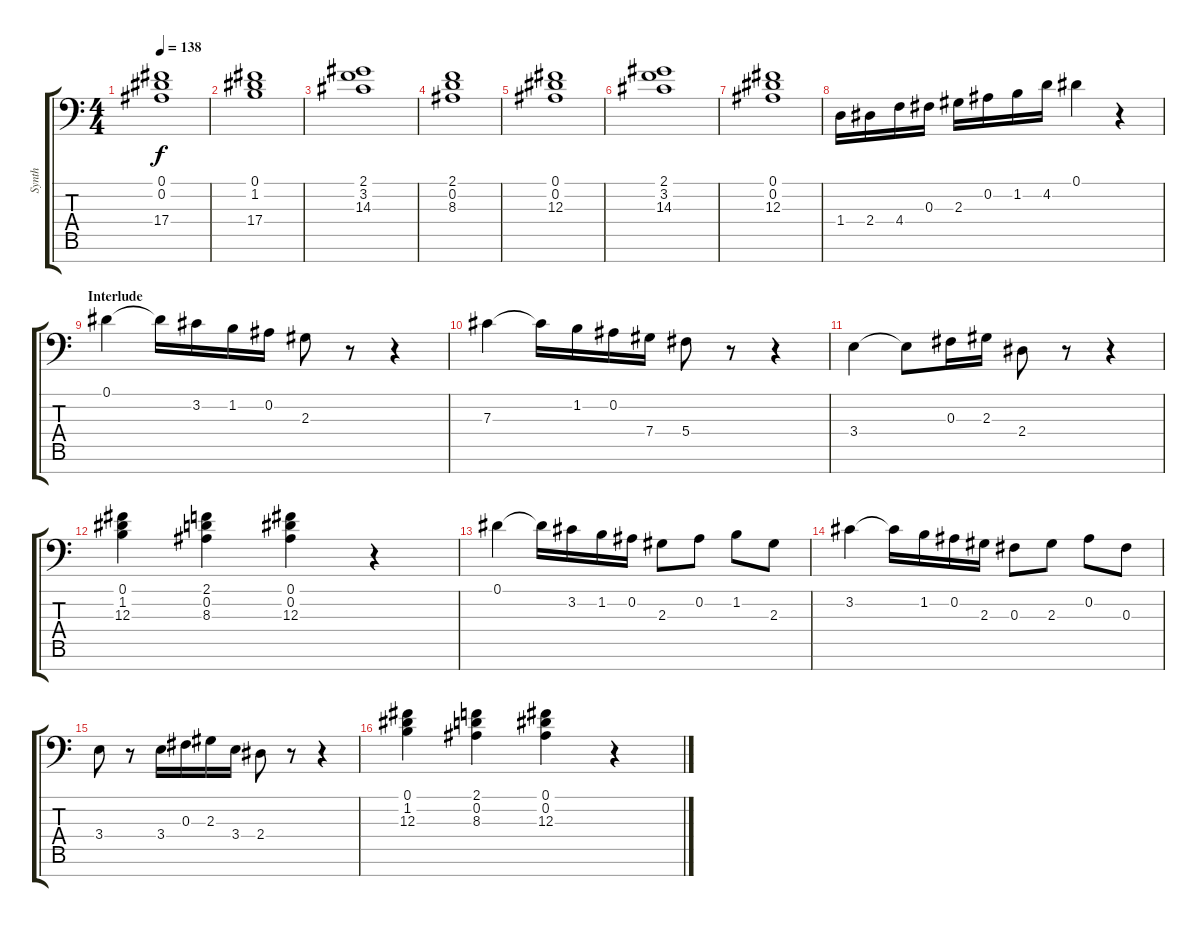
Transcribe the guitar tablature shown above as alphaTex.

\track ("Synth" "Synth") {instrument lead8bassandlead}
\staff {score tabs}
\tuning (Eb4 Bb3 Gb3 Db3 Ab2 Eb2 Bb1) {hide}
\ts (4 4)
\tempo 138
\clef f4
\ks c
(0.1 0.2 17.4).1{dy f} |
(0.1 1.2 17.4).1 |
(2.1 3.2 14.3).1 |
(2.1 0.2 8.3).1 |
(0.1 0.2 12.3).1 |
(2.1 3.2 14.3).1 |
(0.1 0.2 12.3).1 |
1.4.16 2.4.16 4.4.16 0.3.16 2.3.16 0.2.16 1.2.16 4.2.16 0.1.4 r.4 |
\section ("" "Interlude")
0.1.4 0.1{t}.16 3.2.16 1.2.16 0.2.16 2.3.8 r.8 r.4 |
7.3.4 7.3{t}.16 1.2.16 0.2.16 7.4.16 5.4.8 r.8 r.4 |
3.4.4 3.4{t}.8 0.3.16 2.3.16 2.4.8 r.8 r.4 |
(0.1 1.2 12.3).4 (2.1 0.2 8.3).4 (0.1 0.2 12.3).4 r.4 |
0.1.4 0.1{t}.16 3.2.16 1.2.16 0.2.16 2.3.8 0.2.8 1.2.8 2.3.8 |
3.2.4 3.2{t}.16 1.2.16 0.2.16 2.3.16 0.3.8 2.3.8 0.2.8 0.3.8 |
3.4.8 r.8 3.4.16 0.3.16 2.3.16 3.4.16 2.4.8 r.8 r.4 |
(0.1 1.2 12.3).4 (2.1 0.2 8.3).4 (0.1 0.2 12.3).4 r.4
